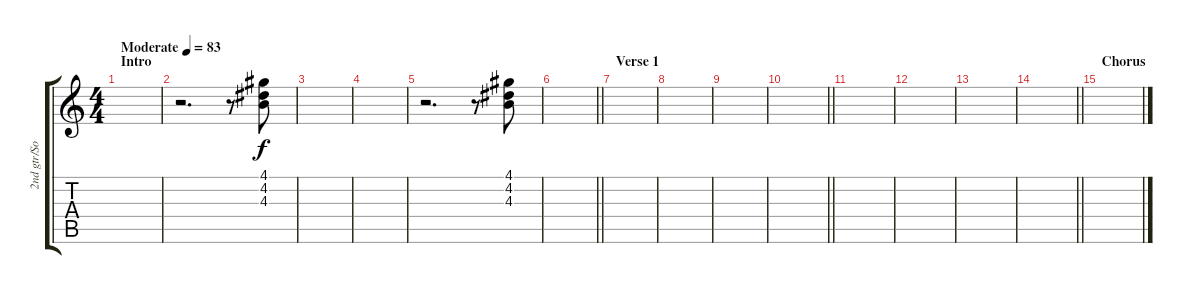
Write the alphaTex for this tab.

\track ("2nd gtr/Solo" "2nd gtr/So") {instrument electricguitarjazz}
\staff {score tabs}
\tuning (E4 B3 G3 D3 A2 E2) {hide}
\ts (4 4)
\section ("" "Intro")
\tempo (83 "Moderate")
\clef g2
\ks c
|
r.2{d volume 12 instrument electricguitarclean} r.8 (4.1 4.2 4.3).8 |
|
|
r.2{d} r.8 (4.1 4.2 4.3).8 |
\barLineRight lightlight
|
\section ("" "Verse 1")
|
|
|
\barLineRight lightlight
|
|
|
|
\barLineRight lightlight
|
\section ("" "Chorus")
